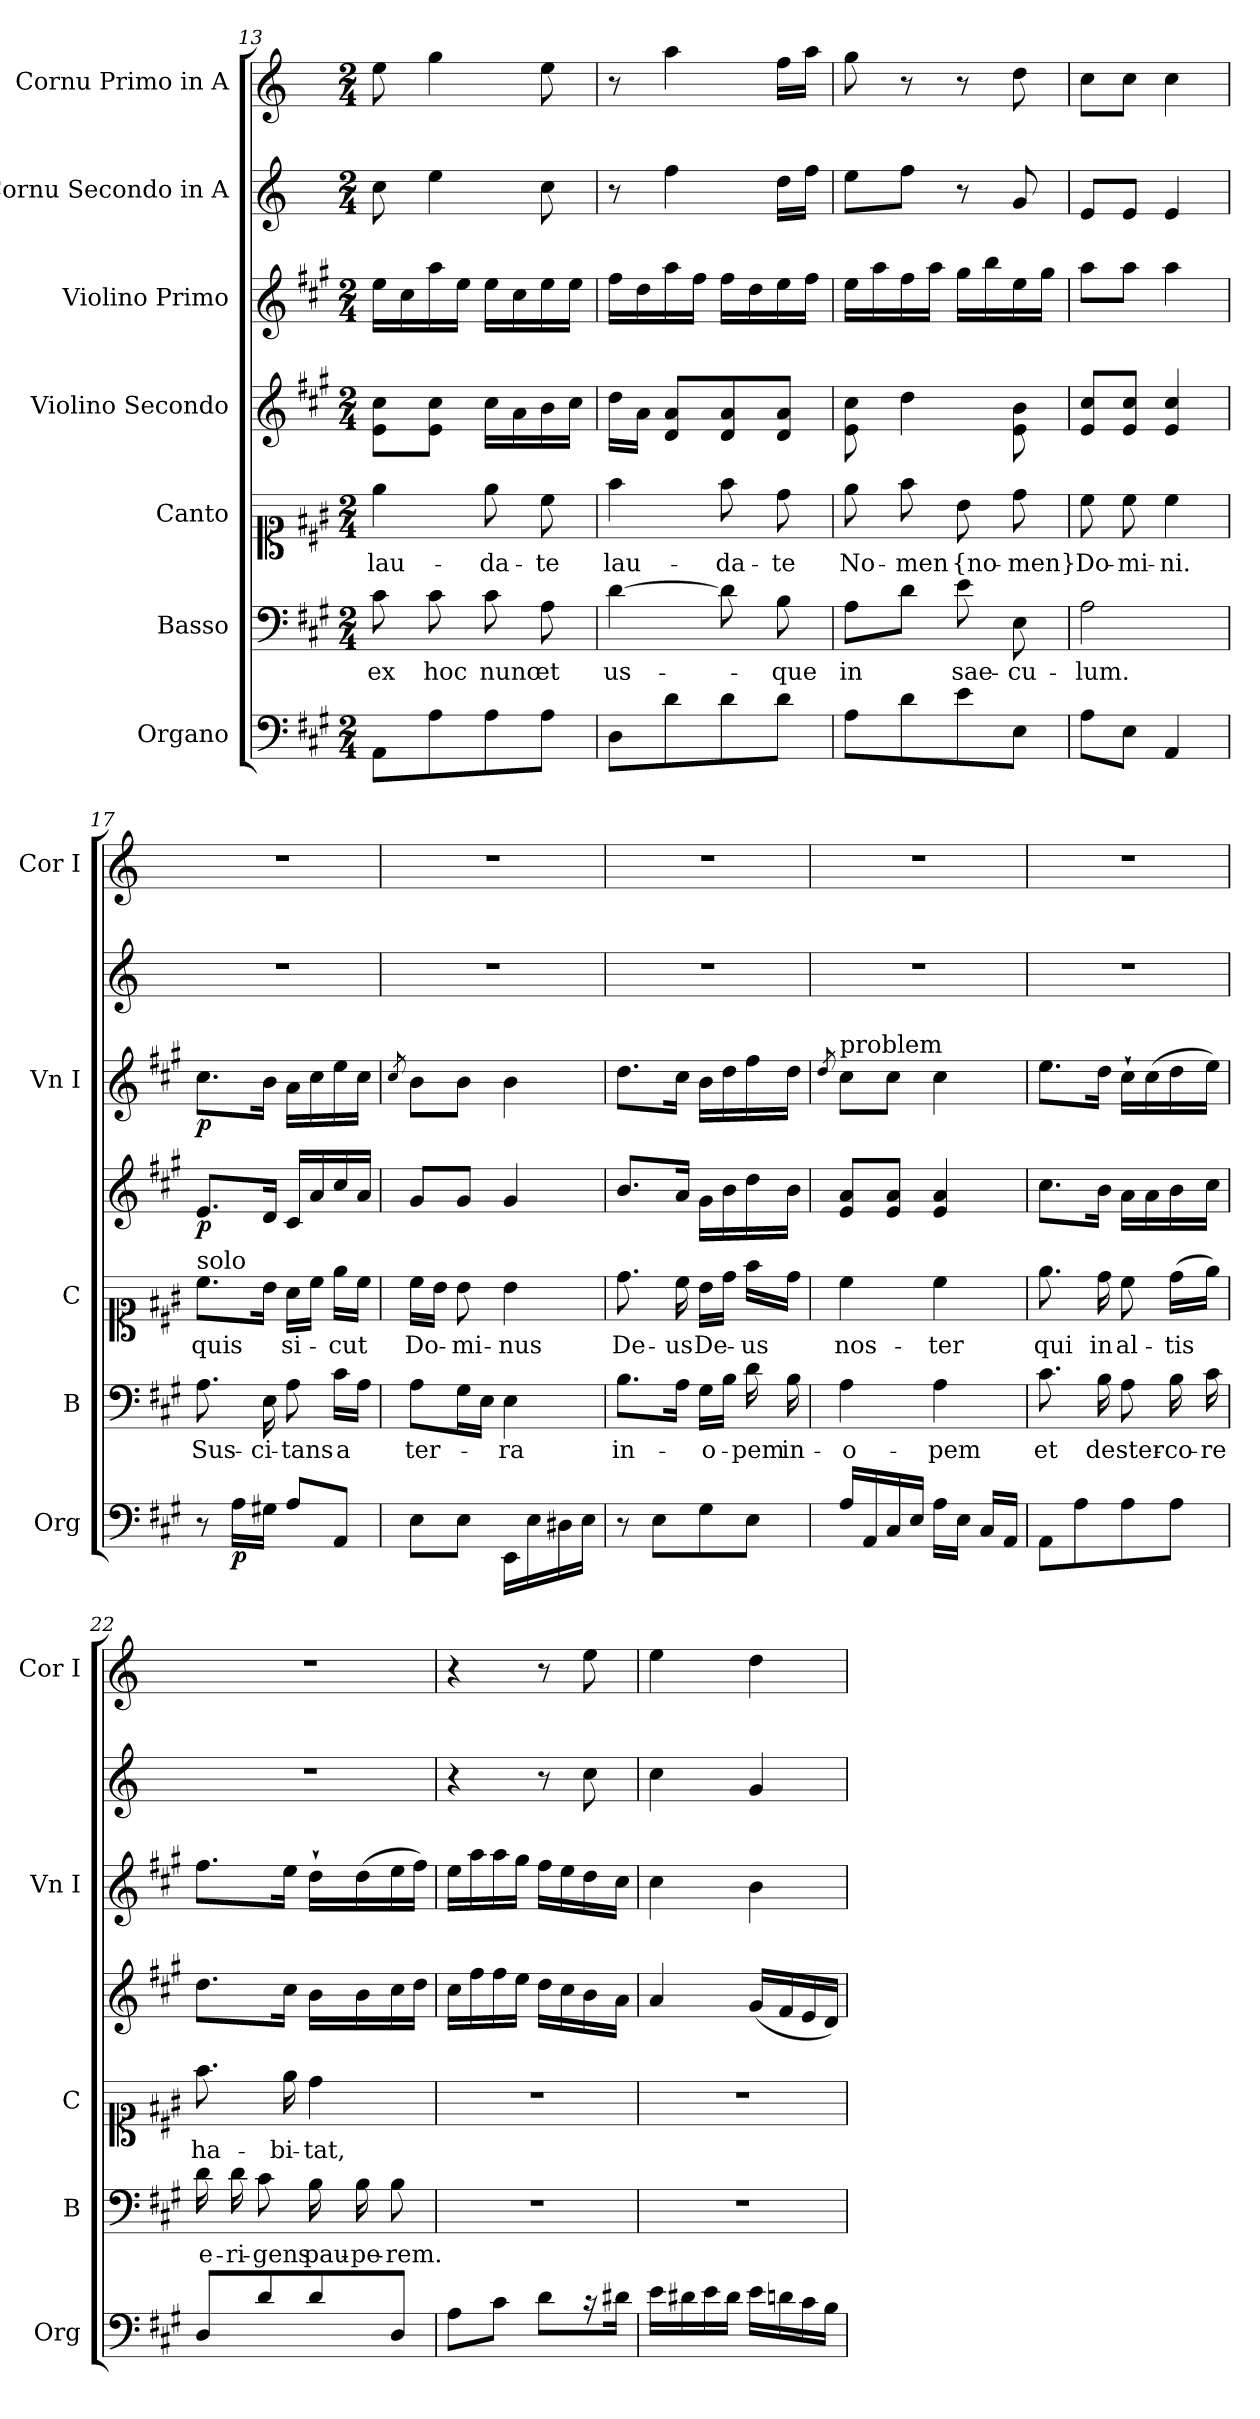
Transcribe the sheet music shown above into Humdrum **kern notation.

**kern	**dynam	**kern	**text	**kern	**text	**kern	**dynam	**kern	**dynam	**kern	**kern
*part7	*part7	*part6	*part6	*part5	*part5	*part4	*part4	*part3	*part3	*part2	*part1
*staff7	*staff7	*staff6	*staff6	*staff5	*staff5	*staff4	*staff4	*staff3	*staff3	*staff2	*staff1
*I"Organo	*	*I"Basso	*	*I"Canto	*	*I"Violino Secondo	*	*I"Violino Primo	*	*I"Cornu Secondo in A	*I"Cornu Primo in A
*I'Org	*	*I'B	*	*I'C	*	*	*	*I'Vn I	*	*	*I'Cor I
*clefF4	*	*clefF4	*	*clefC1	*	*clefG2	*	*clefG2	*	*clefG2	*clefG2
*	*	*	*	*	*	*	*	*	*	*ITrd2c3	*ITrd2c3
*k[f#c#g#]	*	*k[f#c#g#]	*	*k[f#c#g#]	*	*k[f#c#g#]	*	*k[f#c#g#]	*	*k[f#c#g#]	*k[f#c#g#]
*M2/4	*	*M2/4	*	*M2/4	*	*M2/4	*	*M2/4	*	*M2/4	*M2/4
=13	=13	=13	=13	=13	=13	=13	=13	=13	=13	=13	=13
8AA/L	.	8c#	ex	4ee	lau-	8e\ 8cc#\L	.	16eeLL	.	8a	8cc#
.	.	.	.	.	.	.	.	16cc#	.	.	.
8A\	.	8c#	hoc	.	.	8e 8cc#J	.	16aa	.	4cc#	4ee
.	.	.	.	.	.	.	.	16eeJJ	.	.	.
8A\	.	8c#	nunc	8ee	-da-	16cc#LL	.	16eeLL	.	.	.
.	.	.	.	.	.	16a	.	16cc#	.	.	.
8A\J	.	8A	et	8cc#	-te	16b	.	16ee	.	8a	8cc#
.	.	.	.	.	.	16cc#JJ	.	16eeJJ	.	.	.
=14	=14	=14	=14	=14	=14	=14	=14	=14	=14	=14	=14
8DL	.	[4d	us-	4ff#	lau-	16ddLL	.	16ff#LL	.	8r	8r
.	.	.	.	.	.	16aJJ	.	16dd	.	.	.
8d	.	.	.	.	.	8d 8aL	.	16aa	.	4dd	4ff#
.	.	.	.	.	.	.	.	16ff#JJ	.	.	.
8d	.	8d]	.	8ff#	-da-	8d 8a	.	16ff#LL	.	.	.
.	.	.	.	.	.	.	.	16dd	.	.	.
8dJ	.	8B	-que	8dd	-te	8d 8aJ	.	16ee	.	16bLL	16ddLL
.	.	.	.	.	.	.	.	16ff#JJ	.	16ddJJ	16ff#JJ
=15	=15	=15	=15	=15	=15	=15	=15	=15	=15	=15	=15
8AL	.	8AL	in	8ee	No-	8e\ 8cc#\	.	16eeLL	.	8cc#L	8ee
.	.	.	.	.	.	.	.	16aa	.	.	.
8d	.	8dJ	.	8ff#	-men	4dd	.	16ff#	.	8ddJ	8r
.	.	.	.	.	.	.	.	16aaJJ	.	.	.
8e	.	8e	sae-	8b	{no-	.	.	16gg#LL	.	8r	8r
.	.	.	.	.	.	.	.	16bb	.	.	.
8EJ	.	8E	-cu-	8dd	-men}	8e\ 8b\	.	16ee	.	8e	8b
.	.	.	.	.	.	.	.	16gg#JJ	.	.	.
=16	=16	=16	=16	=16	=16	=16	=16	=16	=16	=16	=16
8AL	.	2A	-lum.	8cc#	Do-	8e 8cc#L	.	8aaL	.	8c#L	8aL
8EJ	.	.	.	8cc#	-mi-	8e 8cc#J	.	8aaJ	.	8c#J	8aJ
4AA	.	.	.	4cc#	-ni.	4e 4cc#	.	4aa	.	4c#	4a
=17	=17	=17	=17	=17	=17	=17	=17	=17	=17	=17	=17
!	!	!	!	!LO:TX:a:t=solo	!	!	!	!	!	!	!
8r	.	8.A	Sus-	8.cc#L	quis	8.eL	p	8.cc#L	p	2r	2r
16ALL	p	.	.	.	.	.	.	.	.	.	.
16G#XJJ	.	16E	-ci-	16bJk	.	16dJk	.	16bJk	.	.	.
8A\L	.	8A	-tans	16aLL	si-	16c#LL	.	16aLL	.	.	.
.	.	.	.	16cc#JJ	.	16a	.	16cc#	.	.	.
8AA/J	.	16c#LL	a	16eeLL	-cut	16cc#	.	16ee	.	.	.
.	.	16AJJ	.	16cc#JJ	.	16aJJ	.	16cc#JJ	.	.	.
=18	=18	=18	=18	=18	=18	=18	=18	=18	=18	=18	=18
.	.	.	.	.	.	.	.	8qcc#/	.	.	.
8EL	.	8AL	ter-	16cc#LL	Do-	8g#L	.	8bL	.	2r	2r
.	.	.	.	16bJJ	.	.	.	.	.	.	.
8EJ	.	16G#L	.	8b	-mi-	8g#J	.	8bJ	.	.	.
.	.	16EJJ	.	.	.	.	.	.	.	.	.
16EE/LL	.	4E	-ra	4b	-nus	4g#	.	4b	.	.	.
16E\	.	.	.	.	.	.	.	.	.	.	.
16D#X\	.	.	.	.	.	.	.	.	.	.	.
16E\JJ	.	.	.	.	.	.	.	.	.	.	.
=19	=19	=19	=19	=19	=19	=19	=19	=19	=19	=19	=19
8r	.	8.BL	in-	8.dd	De-	8.bL	.	8.ddL	.	2r	2r
8EL	.	.	.	.	.	.	.	.	.	.	.
.	.	16AJk	.	16cc#	-us	16aJk	.	16cc#Jk	.	.	.
8G#	.	16G#LL	-o-	16bLL	De-	16g#LL	.	16bLL	.	.	.
.	.	16BJJ	.	16ddJJ	.	16b	.	16dd	.	.	.
8EJ	.	16d	-pem	16ff#LL	-us	16dd	.	16ff#	.	.	.
.	.	16B	in-	16ddJJ	.	16bJJ	.	16ddJJ	.	.	.
=20	=20	=20	=20	=20	=20	=20	=20	=20	=20	=20	=20
.	.	.	.	.	.	.	.	8qdd	.	.	.
!	!	!	!	!	!	!	!	!LO:TX:a:t=problem	!	!	!
16A\LL	.	4A	-o-	4cc#	nos-	8e 8aL	.	8cc#L	.	2r	2r
16AA/	.	.	.	.	.	.	.	.	.	.	.
16C#/	.	.	.	.	.	8e 8aJ	.	8cc#J	.	.	.
16E/JJ	.	.	.	.	.	.	.	.	.	.	.
16ALL	.	4A	-pem	4cc#	-ter	4e 4a	.	4cc#	.	.	.
16EJJ	.	.	.	.	.	.	.	.	.	.	.
16C#LL	.	.	.	.	.	.	.	.	.	.	.
16AAJJ	.	.	.	.	.	.	.	.	.	.	.
=21	=21	=21	=21	=21	=21	=21	=21	=21	=21	=21	=21
8AA/L	.	8.c#	et	8.ee	qui	8.cc#L	.	8.eeL	.	2r	2r
8A\	.	.	.	.	.	.	.	.	.	.	.
.	.	16B	de	16dd	in	16bJk	.	16ddJk	.	.	.
8A\	.	8A	ster-	8cc#	al-	16a\LL	.	16cc#`LL	.	.	.
.	.	.	.	.	.	16a	.	(>16cc#	.	.	.
8A\J	.	16B	-co-	(>16ddLL	-tis	16b	.	16dd	.	.	.
.	.	16c#	-re	16eeJJ)	.	16cc#JJ	.	16eeJJ)	.	.	.
=22	=22	=22	=22	=22	=22	=22	=22	=22	=22	=22	=22
8D/L	.	16d	e-	8.ff#	ha-	8.ddL	.	8.ff#L	.	2r	2r
.	.	16d	-ri-	.	.	.	.	.	.	.	.
8d/	.	8c#	-gens	.	.	.	.	.	.	.	.
.	.	.	.	16ee	-bi-	16cc#Jk	.	16eeJk	.	.	.
8d/	.	16B	pau-	4dd	-tat,	16bLL	.	16dd`LL	.	.	.
.	.	16B	-pe-	.	.	16b	.	(>16dd	.	.	.
8D\J	.	8B	-rem.	.	.	16cc#	.	16ee	.	.	.
.	.	.	.	.	.	16ddJJ	.	16ff#JJ)	.	.	.
=23	=23	=23	=23	=23	=23	=23	=23	=23	=23	=23	=23
8AL	.	2r	.	2r	.	16cc#LL	.	16eeLL	.	4r	4r
.	.	.	.	.	.	16ff#	.	16aa	.	.	.
8c#J	.	.	.	.	.	16ff#	.	16aa	.	.	.
.	.	.	.	.	.	16eeJJ	.	16gg#JJ	.	.	.
8dL	.	.	.	.	.	16ddLL	.	16ff#LL	.	8r	8r
.	.	.	.	.	.	16cc#	.	16ee	.	.	.
16r	.	.	.	.	.	16b	.	16dd	.	8a	8cc#
16d#XJk	.	.	.	.	.	16aJJ	.	16cc#JJ	.	.	.
=24	=24	=24	=24	=24	=24	=24	=24	=24	=24	=24	=24
16eLL	.	2r	.	2r	.	4a	.	4cc#	.	4a	4cc#
16d#X	.	.	.	.	.	.	.	.	.	.	.
16e	.	.	.	.	.	.	.	.	.	.	.
16d#JJ	.	.	.	.	.	.	.	.	.	.	.
16eLL	.	.	.	.	.	(<16g#LL	.	4b	.	4e	4b
16dn	.	.	.	.	.	16f#	.	.	.	.	.
16c#	.	.	.	.	.	16e	.	.	.	.	.
16BJJ	.	.	.	.	.	16dJJ)	.	.	.	.	.
=	=	=	=	=	=	=	=	=	=	=	=
*-	*-	*-	*-	*-	*-	*-	*-	*-	*-	*-	*-
